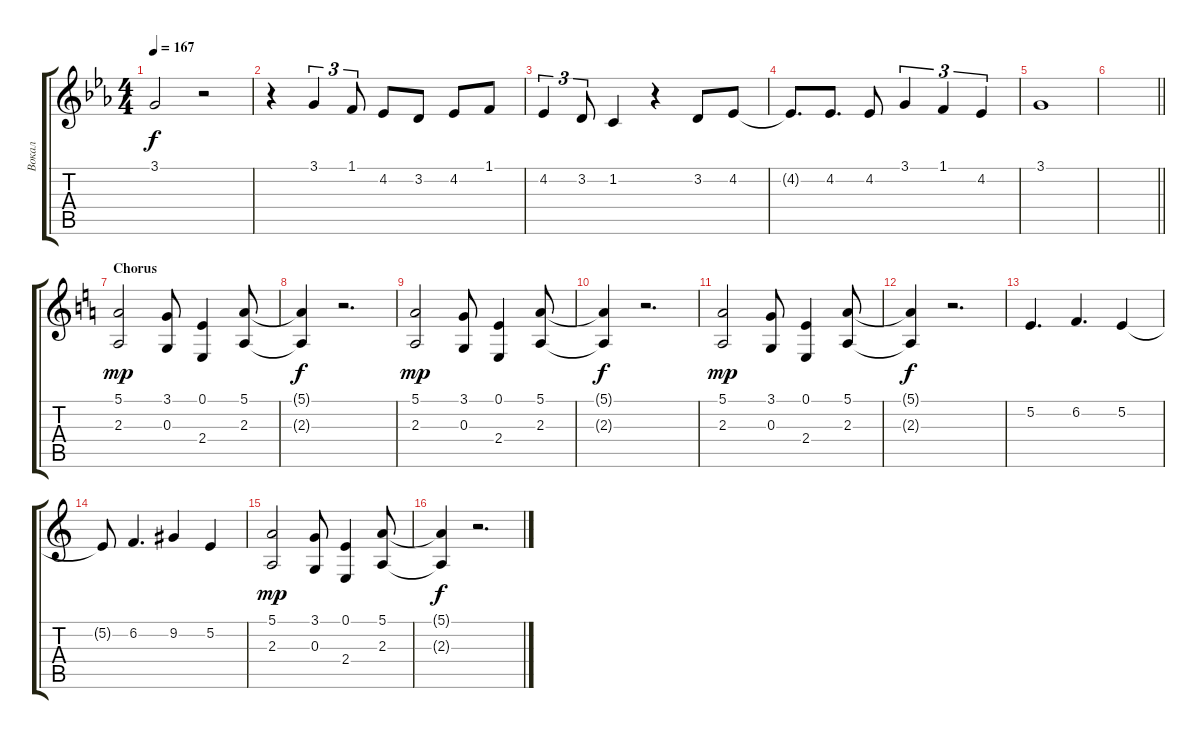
\track ("Вокал" "Вокал") {instrument trumpet}
\staff {score tabs}
\tuning (E4 B3 G3 D3 A2 E2) {hide}
\ts (4 4)
\tempo 167
\clef g2
\ks cminor
3.1.2{dy f} r.2 |
r.4 3.1.4{tu (3 2)} 1.1.8{tu (3 2)} 4.2.8 3.2.8 4.2.8 1.1.8 |
4.2.4{tu (3 2)} 3.2.8{tu (3 2)} 1.2.4 r.4 3.2.8 4.2.8 |
4.2{t}.8{d} 4.2.8{d} 4.2.8 3.1.4{tu (3 2)} 1.1.4{tu (3 2)} 4.2.4{tu (3 2)} |
3.1.1 |
\barLineRight lightlight
|
\section ("" "Chorus")
\ks aminor
(5.1 2.3).2{dy mp} (3.1 0.3).8 (0.1 2.4).4 (5.1 2.3).8 |
(5.1{t} 2.3{t}).4{dy f} r.2{d} |
(5.1 2.3).2{dy mp} (3.1 0.3).8 (0.1 2.4).4 (5.1 2.3).8 |
(5.1{t} 2.3{t}).4{dy f} r.2{d} |
(5.1 2.3).2{dy mp} (3.1 0.3).8 (0.1 2.4).4 (5.1 2.3).8 |
(5.1{t} 2.3{t}).4{dy f} r.2{d} |
5.2.4{d} 6.2.4{d} 5.2.4 |
5.2{t}.8 6.2.4{d} 9.2.4 5.2.4 |
(5.1 2.3).2{dy mp} (3.1 0.3).8 (0.1 2.4).4 (5.1 2.3).8 |
(5.1{t} 2.3{t}).4{dy f} r.2{d}
